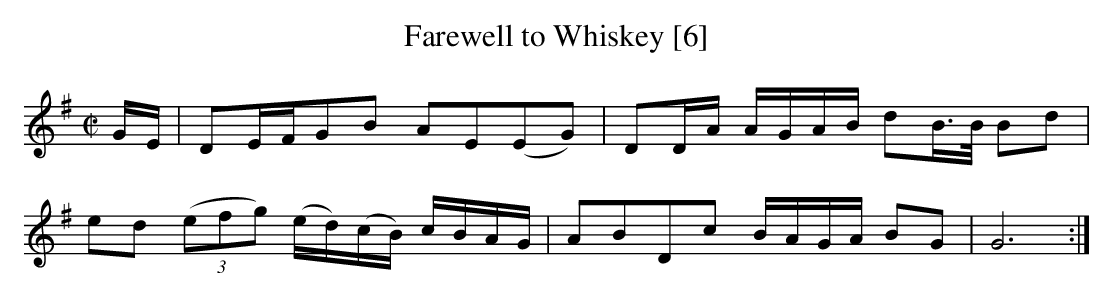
X:1
T:Farewell to Whiskey [6]
M:C|
L:1/8
K:G
G/E/|DE/F/GB AE(EG)|DD/A/ A/G/A/B/ dB/>B/ Bd|
ed ((3efg) (e/d/)(c/B/) c/B/A/G/|ABDc B/A/G/A/ BG |G6:|
